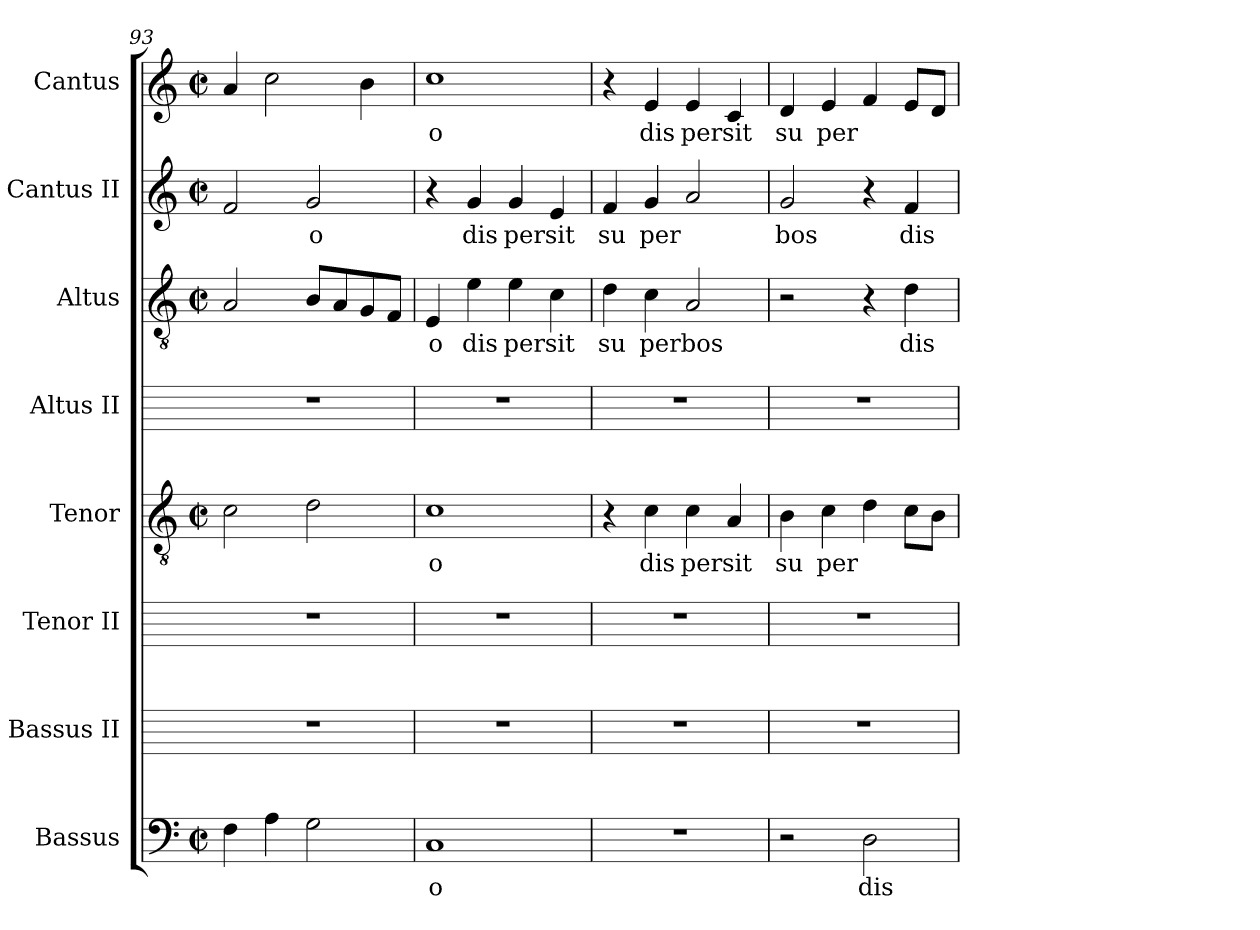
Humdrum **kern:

**kern	**text	**kern	**kern	**kern	**text	**kern	**kern	**text	**kern	**text	**kern	**text
*part8	*part8	*part7	*part6	*part5	*part5	*part4	*part3	*part3	*part2	*part2	*part1	*part1
*staff8	*staff8	*staff7	*staff6	*staff5	*staff5	*staff4	*staff3	*staff3	*staff2	*staff2	*staff1	*staff1
*I"Bassus	*	*I"Bassus II	*I"Tenor II	*I"Tenor	*	*I"Altus II	*I"Altus	*	*I"Cantus II	*	*I"Cantus	*
*I'Bassus	*	*I'Bassus II	*	*I'Tenor	*	*I'Altus II	*I'Altus	*	*I'Cantus II	*	*I'Cantus	*
*clefF4	*	*	*	*clefGv2	*	*	*clefGv2	*	*clefG2	*	*clefG2	*
*M2/2	*	*	*	*M2/2	*	*	*M2/2	*	*M2/2	*	*M2/2	*
*met(c|)	*	*	*	*met(c|)	*	*	*met(c|)	*	*met(c|)	*	*met(c|)	*
=93	=93	=93	=93	=93	=93	=93	=93	=93	=93	=93	=93	=93
4F\	.	1r	1r	2c\	.	1r	2A/	.	2f/	.	4a>/	.
4A\	.	.	.	.	.	.	.	.	.	.	2cc\	.
!	!	!	!	!	!	!	!	!	!	!LO:LY:b:cj	!	!
2G\	.	.	.	2d\	.	.	8B/L	.	2g/	o	.	.
.	.	.	.	.	.	.	8A/	.	.	.	.	.
.	.	.	.	.	.	.	8G/	.	.	.	4b\	.
.	.	.	.	.	.	.	8F/J	.	.	.	.	.
=94	=94	=94	=94	=94	=94	=94	=94	=94	=94	=94	=94	=94
!	!LO:LY:b:cj	!	!	!	!LO:LY:b:cj	!	!	!LO:LY:b:cj	!	!	!	!LO:LY:b:cj
1C	o	1r	1r	1c	o	1r	4E/	o	4r	.	1cc	o
!	!	!	!	!	!	!	!	!LO:LY:b:cj	!	!LO:LY:b:cj	!	!
.	.	.	.	.	.	.	4e\	dis	4g/	dis	.	.
!	!	!	!	!	!	!	!	!LO:LY:b:cj	!	!LO:LY:b:cj	!	!
.	.	.	.	.	.	.	4e\	per	4g/	per	.	.
!	!	!	!	!	!	!	!	!LO:LY:b:cj	!	!LO:LY:b:cj	!	!
.	.	.	.	.	.	.	4c\	sit	4e/	sit	.	.
=95	=95	=95	=95	=95	=95	=95	=95	=95	=95	=95	=95	=95
!	!	!	!	!	!	!	!	!LO:LY:b:cj	!	!LO:LY:b:cj	!	!
1r	.	1r	1r	4r	.	1r	4d\	su	4f/	su	4r	.
!	!	!	!	!	!LO:LY:b:cj	!	!	!LO:LY:b:cj	!	!LO:LY:b	!	!LO:LY:b:cj
.	.	.	.	4c\	dis	.	4c\	per	4g/	per	4e/	dis
!	!	!	!	!	!LO:LY:b:cj	!	!	!LO:LY:b:cj	!	!	!	!LO:LY:b:cj
.	.	.	.	4c\	per	.	2A/	bos	2a/	.	4e/	per
!	!	!	!	!	!LO:LY:b:cj	!	!	!	!	!	!	!LO:LY:b:cj
.	.	.	.	4A/	sit	.	.	.	.	.	4c/	sit
=96	=96	=96	=96	=96	=96	=96	=96	=96	=96	=96	=96	=96
!	!	!	!	!	!LO:LY:b:cj	!	!	!	!	!LO:LY:b:cj	!	!LO:LY:b:cj
2r	.	1r	1r	4B\	su	1r	2r	.	2g/	bos	4d/	su
!	!	!	!	!	!LO:LY:b	!	!	!	!	!	!	!LO:LY:b
.	.	.	.	4c\	per	.	.	.	.	.	4e/	per
!	!LO:LY:b:cj	!	!	!	!	!	!	!	!	!	!	!
2D\	dis	.	.	4d\	.	.	4r	.	4r	.	4f/	.
!	!	!	!	!	!	!	!	!LO:LY:b:cj	!	!LO:LY:b:cj	!	!
.	.	.	.	8c\L	.	.	4d\	dis	4f/	dis	8e/L	.
.	.	.	.	8B\J	.	.	.	.	.	.	8d/J	.
=	=	=	=	=	=	=	=	=	=	=	=	=
*-	*-	*-	*-	*-	*-	*-	*-	*-	*-	*-	*-	*-
